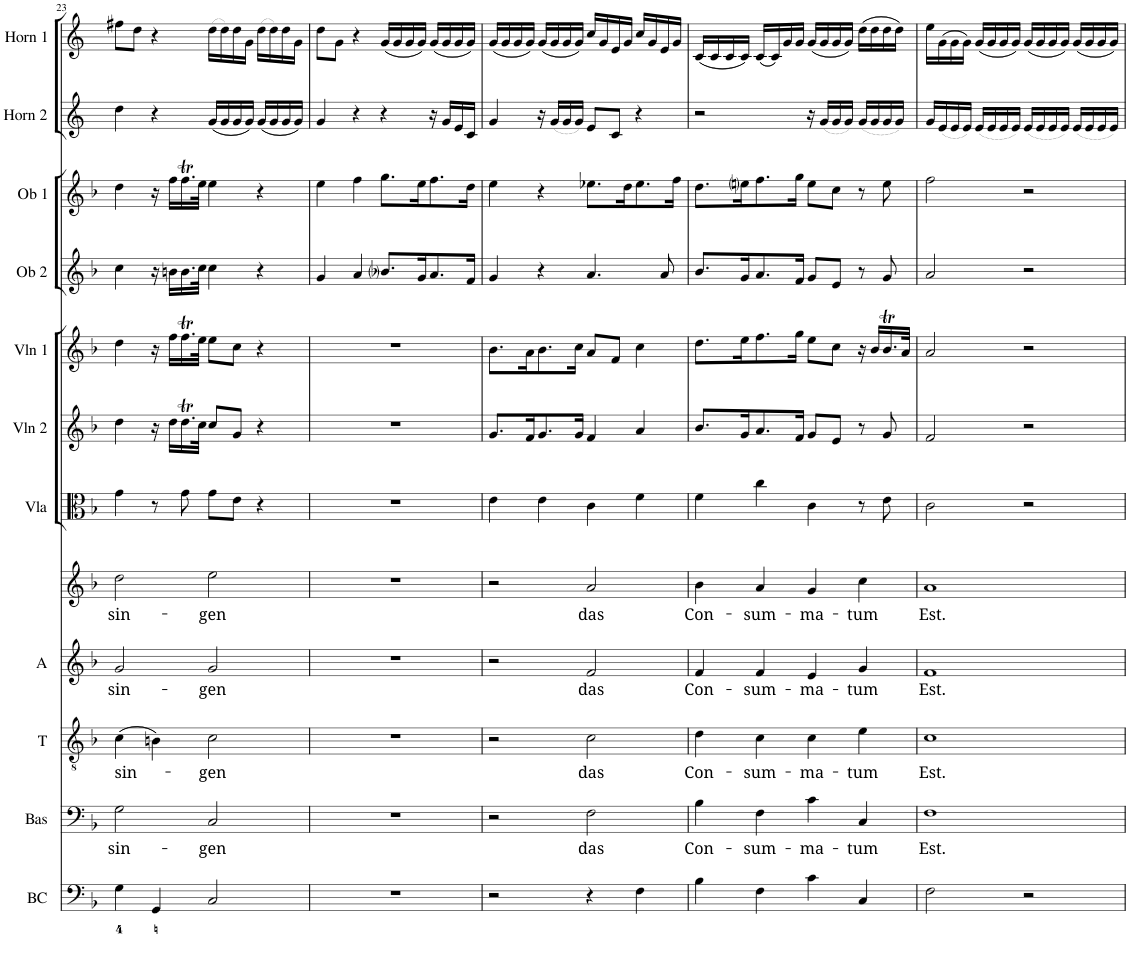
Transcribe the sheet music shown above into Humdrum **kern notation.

**kern	**kern	**text	**kern	**text	**kern	**text	**kern	**text	**kern	**kern	**kern	**kern	**kern	**kern	**kern
*part12	*part11	*part11	*part10	*part10	*part9	*part9	*part8	*part8	*part7	*part6	*part5	*part4	*part3	*part2	*part1
*staff12	*staff11	*staff11	*staff10	*staff10	*staff9	*staff9	*staff8	*staff8	*staff7	*staff6	*staff5	*staff4	*staff3	*staff2	*staff1
*I"Basso continuo	*I"Bass	*	*I"Tenor	*	*I"Alt	*	*I"Sopran 1+2	*	*I"Viola	*I"Violine 2	*I"Violine 1	*I"Oboe 2	*I"Oboe 1	*I"Horn in F 2	*I"Horn in F 1
*I'BC	*I'Bas	*	*I'T	*	*I'A	*	*	*	*I'Vla	*I'Vln 2	*I'Vln 1	*I'Ob 2	*I'Ob 1	*I'Horn 2	*I'Horn 1
!!LO:PB:g=z
*clefF4	*clefF4	*	*clefGv2	*	*clefG2	*	*clefG2	*	*clefC3	*clefG2	*clefG2	*clefG2	*clefG2	*clefG2	*clefG2
*Trd7c12	*	*	*	*	*	*	*	*	*	*	*	*	*	*Trd4c7	*Trd4c7
*k[b-]	*k[b-]	*	*k[b-]	*	*k[b-]	*	*k[b-]	*	*k[b-]	*k[b-]	*k[b-]	*k[b-]	*k[b-]	*k[]	*k[]
*M4/4	*M4/4	*	*M4/4	*	*M4/4	*	*M4/4	*	*M4/4	*M4/4	*M4/4	*M4/4	*M4/4	*M4/4	*M4/4
*met(c)	*met(c)	*	*met(c)	*	*met(c)	*	*met(c)	*	*met(c)	*met(c)	*met(c)	*met(c)	*met(c)	*met(c)	*met(c)
=23	=23	=23	=23	=23	=23	=23	=23	=23	=23	=23	=23	=23	=23	=23	=23
!	!	!LO:LY:b	!	!LO:LY:b	!	!LO:LY:b	!	!LO:LY:b	!	!	!	!	!	!	!
4G\	2G\	sin-	(>4c\	sin-	2g/	sin-	2dd\	sin-	4g\	4dd\	4dd\	4cc\	4dd\	4dd\	8ff#X\L
.	.	.	.	.	.	.	.	.	.	.	.	.	.	.	8dd\J
4GG/	.	.	4Bn\)	.	.	.	.	.	8r	16r	16r	16r	16r	4r	4r
.	.	.	.	.	.	.	.	.	.	16dd\LL	16ff\LL	16bn\LL	16ff\LL	.	.
.	.	.	.	.	.	.	.	.	8g\	16.ddT\	16.ffT\	16.b\	16.ffT\	.	.
.	.	.	.	.	.	.	.	.	.	32cc\JJk	32ee\JJk	32cc\JJk	32ee\JJk	.	.
!	!	!LO:LY:b	!	!LO:LY:b	!	!LO:LY:b	!	!LO:LY:b	!	!	!	!	!	!	!
2C/	2C/	-gen	2c\	-gen	2g/	-gen	2ee\	-gen	8g\L	8cc/L	8ee\L	4cc\	4ee\	(<16g/LL	(>16dd\LL
.	.	.	.	.	.	.	.	.	.	.	.	.	.	16g/	16dd\)
.	.	.	.	.	.	.	.	.	8e\J	8g/J	8cc\J	.	.	16g/	16dd\
.	.	.	.	.	.	.	.	.	.	.	.	.	.	16g/JJ)	16g\JJ
.	.	.	.	.	.	.	.	.	4r	4r	4r	4r	4r	(<16g/LL	(>16dd\LL
.	.	.	.	.	.	.	.	.	.	.	.	.	.	16g/	16dd\)
.	.	.	.	.	.	.	.	.	.	.	.	.	.	16g/	16dd\
.	.	.	.	.	.	.	.	.	.	.	.	.	.	16g/JJ)	16g\JJ
=24	=24	=24	=24	=24	=24	=24	=24	=24	=24	=24	=24	=24	=24	=24	=24
1r	1r	.	1r	.	1r	.	1r	.	1r	1r	1r	4g/	4ee\	4g/	8dd\L
.	.	.	.	.	.	.	.	.	.	.	.	.	.	.	8g\J
.	.	.	.	.	.	.	.	.	.	.	.	4a/	4ff\	4r	4r
.	.	.	.	.	.	.	.	.	.	.	.	8.b-i/L	8.gg\L	4r	(<16g/LL
.	.	.	.	.	.	.	.	.	.	.	.	.	.	.	16g/
.	.	.	.	.	.	.	.	.	.	.	.	.	.	.	16g/
.	.	.	.	.	.	.	.	.	.	.	.	16g/K	16ee\K	.	16g/JJ)
.	.	.	.	.	.	.	.	.	.	.	.	8.a/	8.ff\	16r	(<16g/LL
.	.	.	.	.	.	.	.	.	.	.	.	.	.	16g/LL	16g/
.	.	.	.	.	.	.	.	.	.	.	.	.	.	16e/	16g/
.	.	.	.	.	.	.	.	.	.	.	.	16f/Jk	16dd\Jk	16c/JJ	16g/JJ)
=25	=25	=25	=25	=25	=25	=25	=25	=25	=25	=25	=25	=25	=25	=25	=25
2r	2r	.	2r	.	2r	.	2r	.	4e\	8.g/L	8.b-\L	4g/	4ee\	4g/	(<16g/LL
.	.	.	.	.	.	.	.	.	.	.	.	.	.	.	16g/
.	.	.	.	.	.	.	.	.	.	.	.	.	.	.	16g/
.	.	.	.	.	.	.	.	.	.	16f/K	16a\K	.	.	.	16g/JJ)
.	.	.	.	.	.	.	.	.	4e\	8.g/	8.b-\	4r	4r	16r	(<16g/LL
.	.	.	.	.	.	.	.	.	.	.	.	.	.	(<16g/LL	16g/
.	.	.	.	.	.	.	.	.	.	.	.	.	.	16g/	16g/
.	.	.	.	.	.	.	.	.	.	16g/Jk	16cc\Jk	.	.	16g/JJ)	16g/JJ)
!	!	!LO:LY:b	!	!LO:LY:b	!	!LO:LY:b	!	!LO:LY:b	!	!	!	!	!	!	!
4r	2F\	das	2c\	das	2f/	das	2a/	das	4c\	4f/	8a/L	4.a/	8.ee-X\L	8e/L	16cc/LL
.	.	.	.	.	.	.	.	.	.	.	.	.	.	.	16g/
.	.	.	.	.	.	.	.	.	.	.	8f/J	.	.	8c/J	16e/
.	.	.	.	.	.	.	.	.	.	.	.	.	16dd\K	.	16g/JJ
4F\	.	.	.	.	.	.	.	.	4f\	4a/	4cc\	.	8.ee-\	4r	16cc/LL
.	.	.	.	.	.	.	.	.	.	.	.	.	.	.	16g/
.	.	.	.	.	.	.	.	.	.	.	.	8a/	.	.	16e/
.	.	.	.	.	.	.	.	.	.	.	.	.	16ff\Jk	.	16g/JJ
=26	=26	=26	=26	=26	=26	=26	=26	=26	=26	=26	=26	=26	=26	=26	=26
!	!	!LO:LY:b	!	!LO:LY:b	!	!LO:LY:b	!	!LO:LY:b	!	!	!	!	!	!	!
4B-\	4B-\	Con-	4d\	Con-	4f/	Con-	4b-\	Con-	4f\	8.b-/L	8.dd\L	8.b-/L	8.dd\L	2r	(<16c/LL
.	.	.	.	.	.	.	.	.	.	.	.	.	.	.	16c/
.	.	.	.	.	.	.	.	.	.	.	.	.	.	.	16c/
.	.	.	.	.	.	.	.	.	.	16g/K	16ee\K	16g/K	16eeni\K	.	16c/JJ)
!	!	!LO:LY:b	!	!LO:LY:b	!	!LO:LY:b	!	!LO:LY:b	!	!	!	!	!	!	!
4F\	4F\	-sum-	4c\	-sum-	4f/	-sum-	4a/	-sum-	4cc\	8.a/	8.ff\	8.a/	8.ff\	.	(<16c/LL
.	.	.	.	.	.	.	.	.	.	.	.	.	.	.	16c/)
.	.	.	.	.	.	.	.	.	.	.	.	.	.	.	16g/
.	.	.	.	.	.	.	.	.	.	16f/Jk	16gg\Jk	16f/Jk	16gg\Jk	.	16g/JJ
!	!	!LO:LY:b	!	!LO:LY:b	!	!LO:LY:b	!	!LO:LY:b	!	!	!	!	!	!	!
4c\	4c\	-ma-	4c\	-ma-	4e/	-ma-	4g/	-ma-	4c\	8g/L	8ee\L	8g/L	8ee\L	16r	(<16g/LL
.	.	.	.	.	.	.	.	.	.	.	.	.	.	(<16g/LL	16g/
.	.	.	.	.	.	.	.	.	.	8e/J	8cc\J	8e/J	8cc\J	16g/	16g/
.	.	.	.	.	.	.	.	.	.	.	.	.	.	16g/JJ)	16g/JJ)
!	!	!LO:LY:b	!	!LO:LY:b	!	!LO:LY:b	!	!LO:LY:b	!	!	!	!	!	!	!
4C/	4C/	-tum	4e\	-tum	4g/	-tum	4cc\	-tum	8r	8r	16r	8r	8r	(<16g/LL	(>16dd\LL
.	.	.	.	.	.	.	.	.	.	.	16b-/LL	.	.	16g/	16dd\
.	.	.	.	.	.	.	.	.	8e\	8g/	16.b-T/	8g/	8ee\	16g/	16dd\
.	.	.	.	.	.	.	.	.	.	.	.	.	.	16g/JJ)	16dd\JJ)
.	.	.	.	.	.	.	.	.	.	.	32a/JJk	.	.	.	.
=27	=27	=27	=27	=27	=27	=27	=27	=27	=27	=27	=27	=27	=27	=27	=27
!	!	!LO:LY:b	!	!LO:LY:b	!	!LO:LY:b	!	!LO:LY:b	!	!	!	!	!	!	!
2F\	1F	Est.	1c	Est.	1f	Est.	1a	Est.	2c\	2f/	2a/	2a/	2ff\	16g/LL	16ee\LL
.	.	.	.	.	.	.	.	.	.	.	.	.	.	(<16e/	(>16g\
.	.	.	.	.	.	.	.	.	.	.	.	.	.	16e/	16g\
.	.	.	.	.	.	.	.	.	.	.	.	.	.	16e/JJ)	16g\JJ)
.	.	.	.	.	.	.	.	.	.	.	.	.	.	(<16e/LL	(<16g/LL
.	.	.	.	.	.	.	.	.	.	.	.	.	.	16e/	16g/
.	.	.	.	.	.	.	.	.	.	.	.	.	.	16e/	16g/
.	.	.	.	.	.	.	.	.	.	.	.	.	.	16e/JJ)	16g/JJ)
2r	.	.	.	.	.	.	.	.	2r	2r	2r	2r	2r	(<16e/LL	(<16g/LL
.	.	.	.	.	.	.	.	.	.	.	.	.	.	16e/	16g/
.	.	.	.	.	.	.	.	.	.	.	.	.	.	16e/	16g/
.	.	.	.	.	.	.	.	.	.	.	.	.	.	16e/JJ)	16g/JJ)
.	.	.	.	.	.	.	.	.	.	.	.	.	.	(<16e/LL	(<16g/LL
.	.	.	.	.	.	.	.	.	.	.	.	.	.	16e/	16g/
.	.	.	.	.	.	.	.	.	.	.	.	.	.	16e/	16g/
.	.	.	.	.	.	.	.	.	.	.	.	.	.	16e/JJ)	16g/JJ)
=	=	=	=	=	=	=	=	=	=	=	=	=	=	=	=
*-	*-	*-	*-	*-	*-	*-	*-	*-	*-	*-	*-	*-	*-	*-	*-
